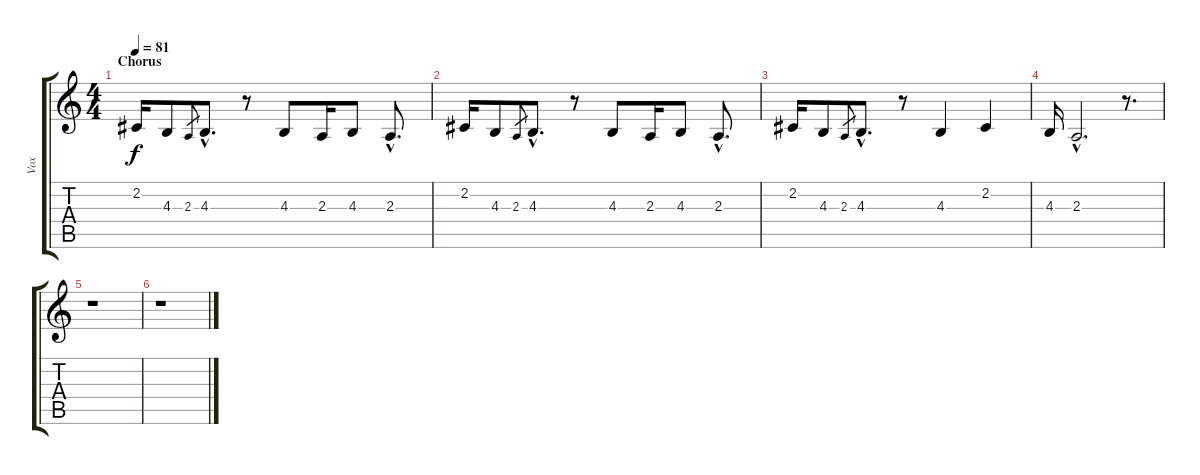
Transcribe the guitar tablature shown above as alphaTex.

\track ("Vox" "Vox") {instrument bassoon}
\staff {score tabs}
\tuning (E4 B3 G3 D3 A2 E2) {hide}
\ts (4 4)
\section ("" "Chorus")
\tempo 81
\clef g2
\ks c
2.2.16{dy f} 4.3.8 2.3.8{gr} 4.3{hac}.8{d} r.8 4.3.8 2.3.16 4.3.8 2.3{hac}.8{d} |
2.2.16 4.3.8 2.3.8{gr} 4.3{hac}.8{d} r.8 4.3.8 2.3.16 4.3.8 2.3{hac}.8{d} |
2.2.16 4.3.8 2.3.8{gr} 4.3{hac}.8{d} r.8 4.3.4 2.2.4 |
4.3.16 2.3{hac}.2{d} r.8{d} |
r.1 |
r.1
